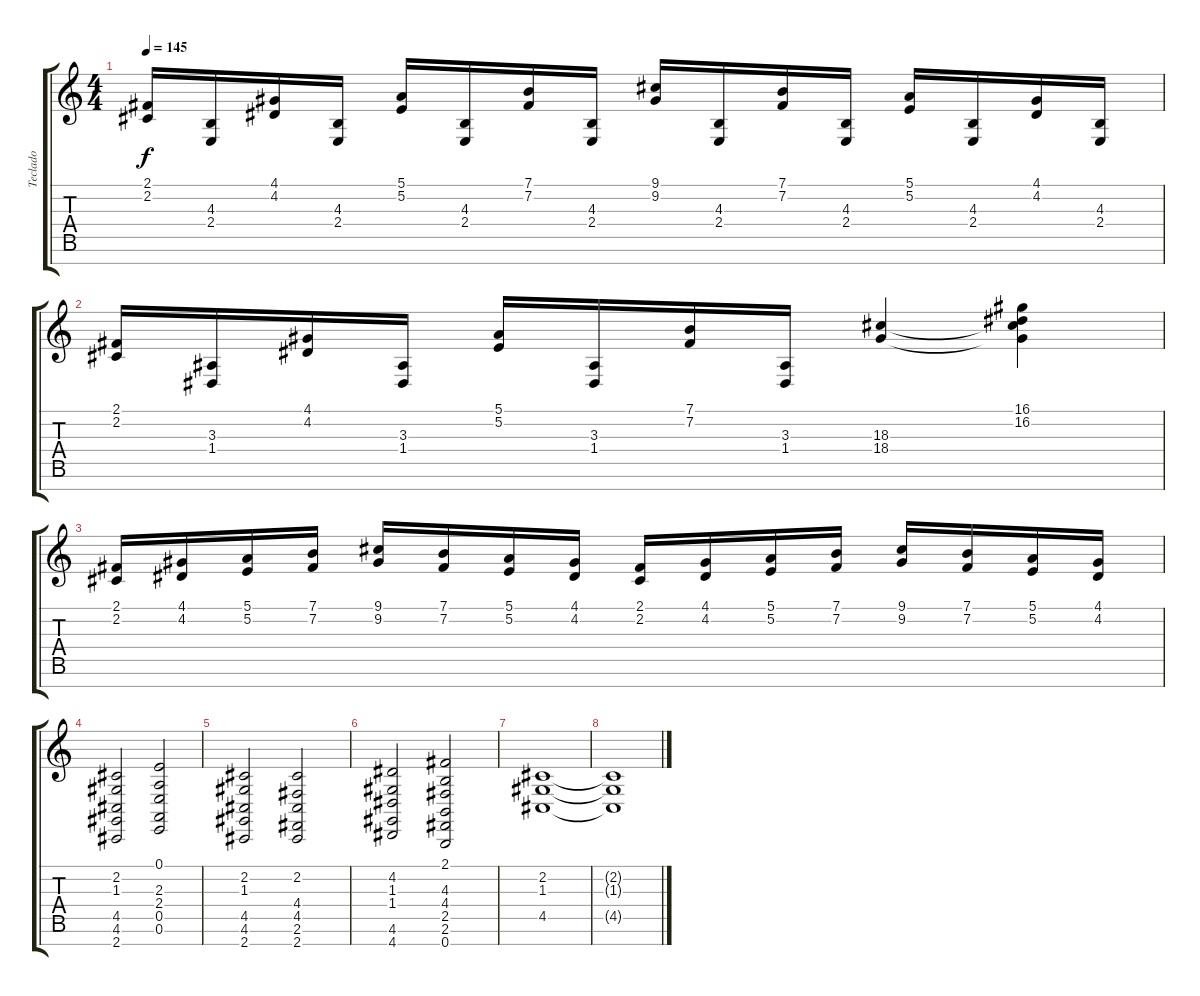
\track ("Teclado" "Teclado") {instrument stringensemble1}
\staff {score tabs}
\tuning (E4 B3 G3 D3 A2 E2 B1) {hide}
\ts (4 4)
\tempo 145
\clef g2
\ks c
(2.1 2.2).16{dy f} (4.3 2.4).16 (4.1 4.2).16 (4.3 2.4).16 (5.1 5.2).16 (4.3 2.4).16 (7.1 7.2).16 (4.3 2.4).16 (9.1 9.2).16 (4.3 2.4).16 (7.1 7.2).16 (4.3 2.4).16 (5.1 5.2).16 (4.3 2.4).16 (4.1 4.2).16 (4.3 2.4).16 |
(2.1 2.2).16 (3.3 1.4).16 (4.1 4.2).16 (3.3 1.4).16 (5.1 5.2).16 (3.3 1.4).16 (7.1 7.2).16 (3.3 1.4).16 (18.3 18.4).4 (16.1 16.2 18.3{t} 18.4{t}).4 |
(2.1 2.2).16 (4.1 4.2).16 (5.1 5.2).16 (7.1 7.2).16 (9.1 9.2).16 (7.1 7.2).16 (5.1 5.2).16 (4.1 4.2).16 (2.1 2.2).16 (4.1 4.2).16 (5.1 5.2).16 (7.1 7.2).16 (9.1 9.2).16 (7.1 7.2).16 (5.1 5.2).16 (4.1 4.2).16 |
(2.2 1.3 4.5 4.6 2.7).2{volume 13} (0.1 2.3 2.4 0.5 0.6).2 |
(2.2 1.3 4.5 4.6 2.7).2 (2.2 4.4 4.5 2.6 2.7).2 |
(4.2 1.3 1.4 4.6 4.7).2 (2.1 4.3 4.4 2.5 2.6 0.7).2 |
(2.2 1.3 4.5).1{instrument stringensemble1} |
(2.2{t} 1.3{t} 4.5{t}).1
